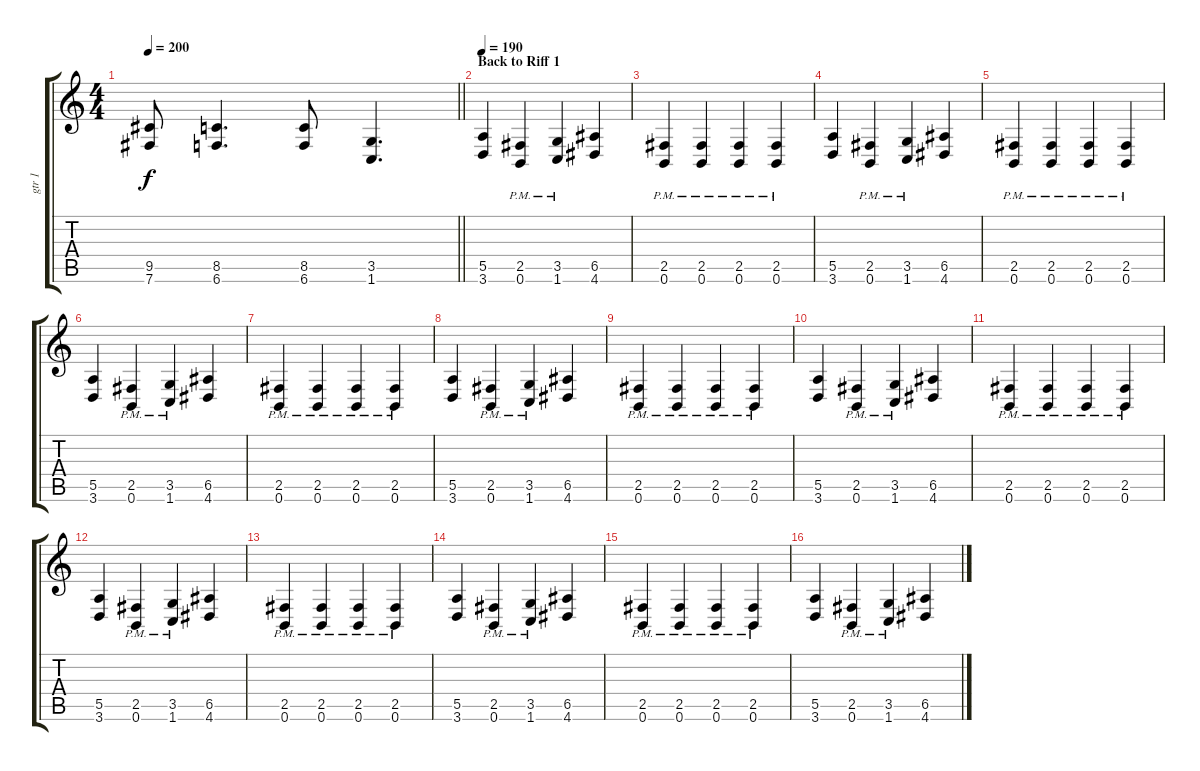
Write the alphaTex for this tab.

\track ("gtr 1" "gtr 1") {instrument overdrivenguitar}
\staff {score tabs}
\tuning (B3 Gb3 D3 A2 E2 B1) {hide}
\ts (4 4)
\tempo 200
\clef g2
\barLineRight lightlight
\ks c
(9.5 7.6).8{dy f} (8.5 6.6).4{d} (8.5 6.6).8 (3.5 1.6).4{d} |
\section ("" "Back to Riff 1")
\tempo 190
(5.5 3.6).4 (2.5{pm} 0.6{pm}).4 (3.5{pm} 1.6{pm}).4 (6.5 4.6).4 |
(2.5{pm} 0.6{pm}).4 (2.5{pm} 0.6{pm}).4 (2.5{pm} 0.6{pm}).4 (2.5{pm} 0.6{pm}).4 |
(5.5 3.6).4 (2.5{pm} 0.6{pm}).4 (3.5{pm} 1.6{pm}).4 (6.5 4.6).4 |
(2.5{pm} 0.6{pm}).4 (2.5{pm} 0.6{pm}).4 (2.5{pm} 0.6{pm}).4 (2.5{pm} 0.6{pm}).4 |
(5.5 3.6).4 (2.5{pm} 0.6{pm}).4 (3.5{pm} 1.6{pm}).4 (6.5 4.6).4 |
(2.5{pm} 0.6{pm}).4 (2.5{pm} 0.6{pm}).4 (2.5{pm} 0.6{pm}).4 (2.5{pm} 0.6{pm}).4 |
(5.5 3.6).4 (2.5{pm} 0.6{pm}).4 (3.5{pm} 1.6{pm}).4 (6.5 4.6).4 |
(2.5{pm} 0.6{pm}).4 (2.5{pm} 0.6{pm}).4 (2.5{pm} 0.6{pm}).4 (2.5{pm} 0.6{pm}).4 |
(5.5 3.6).4 (2.5{pm} 0.6{pm}).4 (3.5{pm} 1.6{pm}).4 (6.5 4.6).4 |
(2.5{pm} 0.6{pm}).4 (2.5{pm} 0.6{pm}).4 (2.5{pm} 0.6{pm}).4 (2.5{pm} 0.6{pm}).4 |
(5.5 3.6).4 (2.5{pm} 0.6{pm}).4 (3.5{pm} 1.6{pm}).4 (6.5 4.6).4 |
(2.5{pm} 0.6{pm}).4 (2.5{pm} 0.6{pm}).4 (2.5{pm} 0.6{pm}).4 (2.5{pm} 0.6{pm}).4 |
(5.5 3.6).4 (2.5{pm} 0.6{pm}).4 (3.5{pm} 1.6{pm}).4 (6.5 4.6).4 |
(2.5{pm} 0.6{pm}).4 (2.5{pm} 0.6{pm}).4 (2.5{pm} 0.6{pm}).4 (2.5{pm} 0.6{pm}).4 |
(5.5 3.6).4 (2.5{pm} 0.6{pm}).4 (3.5{pm} 1.6{pm}).4 (6.5 4.6).4
